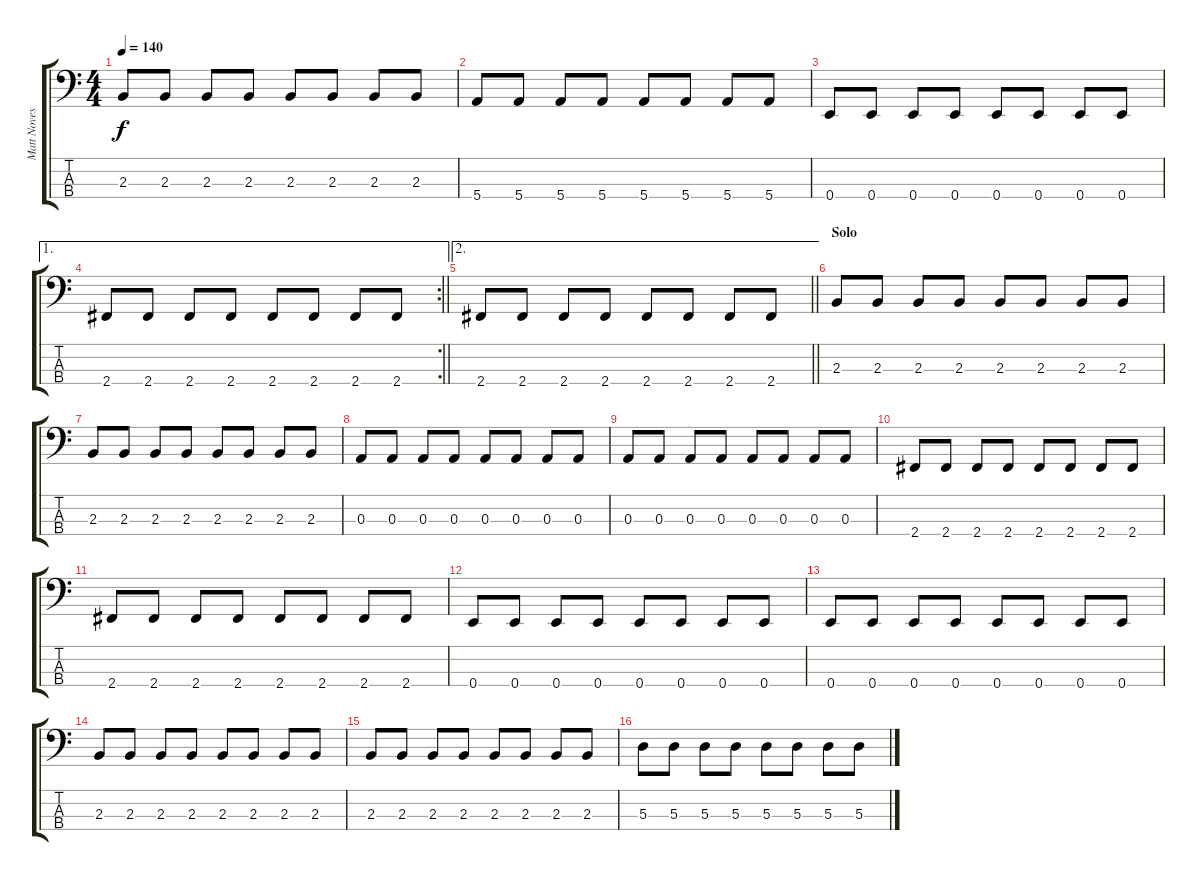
\track ("Matt Noveskey" "Matt Noves") {instrument electricbasspick}
\staff {score tabs}
\tuning (G2 D2 A1 E1) {hide}
\ts (4 4)
\tempo 140
\clef f4
\ks c
2.3.8{dy f} 2.3.8 2.3.8 2.3.8 2.3.8 2.3.8 2.3.8 2.3.8 |
5.4.8 5.4.8 5.4.8 5.4.8 5.4.8 5.4.8 5.4.8 5.4.8 |
0.4.8 0.4.8 0.4.8 0.4.8 0.4.8 0.4.8 0.4.8 0.4.8 |
\ae 1
\rc 2
\barLineRight lightlight
2.4.8 2.4.8 2.4.8 2.4.8 2.4.8 2.4.8 2.4.8 2.4.8 |
\ae 2
\barLineRight lightlight
2.4.8 2.4.8 2.4.8 2.4.8 2.4.8 2.4.8 2.4.8 2.4.8 |
\section ("" "Solo")
2.3.8 2.3.8 2.3.8 2.3.8 2.3.8 2.3.8 2.3.8 2.3.8 |
2.3.8 2.3.8 2.3.8 2.3.8 2.3.8 2.3.8 2.3.8 2.3.8 |
0.3.8 0.3.8 0.3.8 0.3.8 0.3.8 0.3.8 0.3.8 0.3.8 |
0.3.8 0.3.8 0.3.8 0.3.8 0.3.8 0.3.8 0.3.8 0.3.8 |
2.4.8 2.4.8 2.4.8 2.4.8 2.4.8 2.4.8 2.4.8 2.4.8 |
2.4.8 2.4.8 2.4.8 2.4.8 2.4.8 2.4.8 2.4.8 2.4.8 |
0.4.8 0.4.8 0.4.8 0.4.8 0.4.8 0.4.8 0.4.8 0.4.8 |
0.4.8 0.4.8 0.4.8 0.4.8 0.4.8 0.4.8 0.4.8 0.4.8 |
2.3.8 2.3.8 2.3.8 2.3.8 2.3.8 2.3.8 2.3.8 2.3.8 |
2.3.8 2.3.8 2.3.8 2.3.8 2.3.8 2.3.8 2.3.8 2.3.8 |
5.3.8 5.3.8 5.3.8 5.3.8 5.3.8 5.3.8 5.3.8 5.3.8
